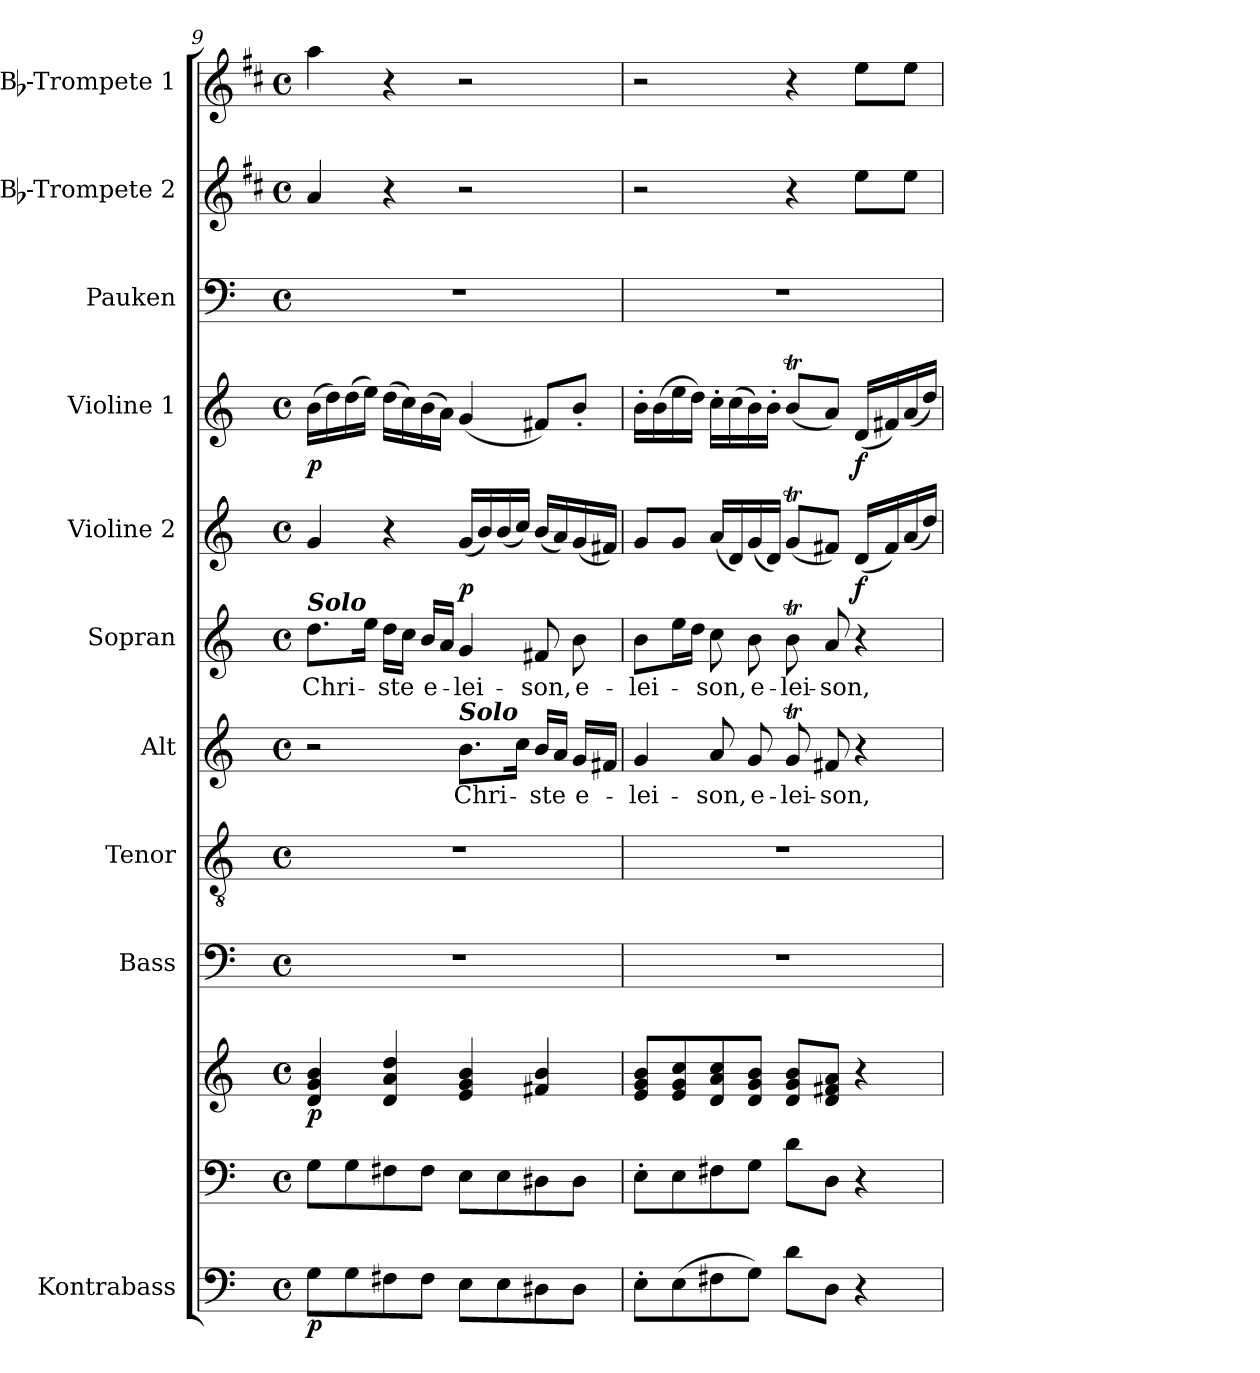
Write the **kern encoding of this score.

**kern	**dynam	**kern	**kern	**dynam	**kern	**kern	**kern	**text	**kern	**text	**kern	**dynam	**kern	**dynam	**kern	**kern	**kern
*part11	*part11	*part10	*part10	*part10	*part9	*part8	*part7	*part7	*part6	*part6	*part5	*part5	*part4	*part4	*part3	*part2	*part1
*staff12	*staff12	*staff11	*staff10	*staff10/11	*staff9	*staff8	*staff7	*staff7	*staff6	*staff6	*staff5	*staff5	*staff4	*staff4	*staff3	*staff2	*staff1
*I"Kontrabass	*	*	*	*	*I"Bass	*I"Tenor	*I"Alt	*	*I"Sopran	*	*I"Violine 2	*	*I"Violine 1	*	*I"Pauken	*I"Bb-Trompete 2	*I"Bb-Trompete 1
*I'Kb.	*	*	*	*	*I'B.	*I'T.	*I'A.	*	*I'S.	*	*I'Vl. 2	*	*I'Vl. 1	*	*I'Pk.	*I'Bb Trp. 2	*I'Bb Trp. 1
*clefF4	*	*clefF4	*clefG2	*	*clefF4	*clefGv2	*clefG2	*	*clefG2	*	*clefG2	*	*clefG2	*	*clefF4	*clefG2	*clefG2
*ITrd7c12	*	*	*	*	*	*	*	*	*	*	*	*	*	*	*	*ITrd1c2	*ITrd1c2
*k[]	*	*k[]	*k[]	*	*k[]	*k[]	*k[]	*	*k[]	*	*k[]	*	*k[]	*	*k[]	*k[]	*k[]
*C:	*	*C:	*C:	*	*C:	*C:	*C:	*	*C:	*	*C:	*	*C:	*	*C:	*C:	*C:
*M4/4	*	*M4/4	*M4/4	*	*M4/4	*M4/4	*M4/4	*	*M4/4	*	*M4/4	*	*M4/4	*	*M4/4	*M4/4	*M4/4
*met(c)	*	*met(c)	*met(c)	*	*met(c)	*met(c)	*met(c)	*	*met(c)	*	*met(c)	*	*met(c)	*	*met(c)	*met(c)	*met(c)
=9	=9	=9	=9	=9	=9	=9	=9	=9	=9	=9	=9	=9	=9	=9	=9	=9	=9
!	!	!	!	!	!	!	!	!	!LO:TX:a:Bi:t=Solo	!	!	!	!	!	!	!	!
!	!LO:DY:b	!	!	!LO:DY:b	!	!	!	!	!	!LO:LY:b	!	!	!	!LO:DY:b	!	!	!
8GG\L	p	8G\L	4d/ 4g/ 4b/	p	1r	1r	2r	.	8.dd\L	Chri-	4g/	.	(>16b\LL	p	1r	4g/	4gg\
.	.	.	.	.	.	.	.	.	.	.	.	.	16dd\)	.	.	.	.
8GG\	.	8G\	.	.	.	.	.	.	.	.	.	.	(>16dd\	.	.	.	.
.	.	.	.	.	.	.	.	.	16ee\Jk	.	.	.	16ee\JJ)	.	.	.	.
!	!	!	!	!	!	!	!	!	!	!LO:LY:b	!	!	!	!	!	!	!
8FF#X\	.	8F#X\	4d/ 4a/ 4dd/	.	.	.	.	.	16dd\LL	-ste	4r	.	(>16dd\LL	.	.	4r	4r
.	.	.	.	.	.	.	.	.	16cc\JJ	.	.	.	16cc\)	.	.	.	.
!	!	!	!	!	!	!	!	!	!	!LO:LY:b	!	!	!	!	!	!	!
8FF#\J	.	8F#\J	.	.	.	.	.	.	16b/LL	e-	.	.	(>16b\	.	.	.	.
.	.	.	.	.	.	.	.	.	16a/JJ	.	.	.	16a\JJ)	.	.	.	.
!	!	!	!	!	!	!	!LO:TX:a:Bi:t=Solo	!	!	!	!	!	!	!	!	!	!
!	!	!	!	!	!	!	!	!LO:LY:b	!	!LO:LY:b	!	!LO:DY:b	!	!	!	!	!
8EE\L	.	8E\L	4e/ 4g/ 4b/	.	.	.	8.b\L	Chri-	4g/	-lei-	(<16g/LL	p	(<4g/	.	.	2r	2r
.	.	.	.	.	.	.	.	.	.	.	16b/)	.	.	.	.	.	.
8EE\	.	8E\	.	.	.	.	.	.	.	.	(<16b/	.	.	.	.	.	.
.	.	.	.	.	.	.	16cc\Jk	.	.	.	16cc/JJ)	.	.	.	.	.	.
!	!	!	!	!	!	!	!	!LO:LY:b	!	!LO:LY:b	!	!	!	!	!	!	!
8DD#X\	.	8D#X\	4f#X/ 4b/	.	.	.	16b/LL	-ste	8f#X/	-son,	(<16b/LL	.	8f#X/L)	.	.	.	.
.	.	.	.	.	.	.	16a/JJ	.	.	.	16a/)	.	.	.	.	.	.
!	!	!	!	!	!	!	!	!LO:LY:b	!	!LO:LY:b	!	!	!	!	!	!	!
8DD#\J	.	8D#\J	.	.	.	.	16g/LL	e-	8b\	e-	(<16g/	.	8b'</J	.	.	.	.
.	.	.	.	.	.	.	16f#X/JJ	.	.	.	16f#X/JJ)	.	.	.	.	.	.
!!LO:PB:g=z
=10	=10	=10	=10	=10	=10	=10	=10	=10	=10	=10	=10	=10	=10	=10	=10	=10	=10
!	!	!	!	!	!	!	!	!LO:LY:b	!	!LO:LY:b	!	!	!	!	!	!	!
8EE'>\L	.	8E'>\L	8e/ 8g/ 8b/L	.	1r	1r	4g/	-lei-	8b\L	-lei-	8g/L	.	16b'>\LL	.	1r	2r	2r
.	.	.	.	.	.	.	.	.	.	.	.	.	(>16b\	.	.	.	.
(>8EE\	.	8E\	8e/ 8g/ 8cc/	.	.	.	.	.	16ee\L	.	8g/J	.	16ee\	.	.	.	.
.	.	.	.	.	.	.	.	.	16dd\JJ	.	.	.	16dd\JJ)	.	.	.	.
!	!	!	!	!	!	!	!	!LO:LY:b	!	!LO:LY:b	!	!	!	!	!	!	!
8FF#X\	.	8F#X\	8d/ 8a/ 8cc/	.	.	.	8a/	-son,	8cc\	-son,	(<16a/LL	.	16cc'>\LL	.	.	.	.
.	.	.	.	.	.	.	.	.	.	.	16d/)	.	(>16cc\	.	.	.	.
!	!	!	!	!	!	!	!	!LO:LY:b	!	!LO:LY:b	!	!	!	!	!	!	!
8GG\J)	.	8G\J	8d/ 8g/ 8b/J	.	.	.	8g/	e-	8b\	e-	(<16g/	.	16b\)	.	.	.	.
.	.	.	.	.	.	.	.	.	.	.	16d/JJ)	.	16b'>\JJ	.	.	.	.
!	!	!	!	!	!	!	!	!LO:LY:b	!	!LO:LY:b	!	!	!	!	!	!	!
8D\L	.	8d\L	8d/ 8g/ 8b/L	.	.	.	8gT/	-lei-	8bt\	-lei-	(<8gT/L	.	(<8bt/L	.	.	4r	4r
!	!	!	!	!	!	!	!	!LO:LY:b	!	!LO:LY:b	!	!	!	!	!	!	!
8DD\J	.	8D\J	8d/ 8f#X/ 8a/J	.	.	.	8f#X/	-son,	8a/	-son,	8f#X/J)	.	8a/J)	.	.	.	.
!	!	!	!	!	!	!	!	!	!	!	!	!LO:DY:b	!	!LO:DY:b	!	!	!
4r	.	4r	4r	.	.	.	4r	.	4r	.	(<16d/LL	f	(<16d/LL	f	.	8dd\L	8dd\L
.	.	.	.	.	.	.	.	.	.	.	16f#/)	.	16f#X/)	.	.	.	.
.	.	.	.	.	.	.	.	.	.	.	(<16a/	.	(<16a/	.	.	8dd\J	8dd\J
.	.	.	.	.	.	.	.	.	.	.	16dd/JJ)	.	16dd/JJ)	.	.	.	.
=	=	=	=	=	=	=	=	=	=	=	=	=	=	=	=	=	=
*-	*-	*-	*-	*-	*-	*-	*-	*-	*-	*-	*-	*-	*-	*-	*-	*-	*-
